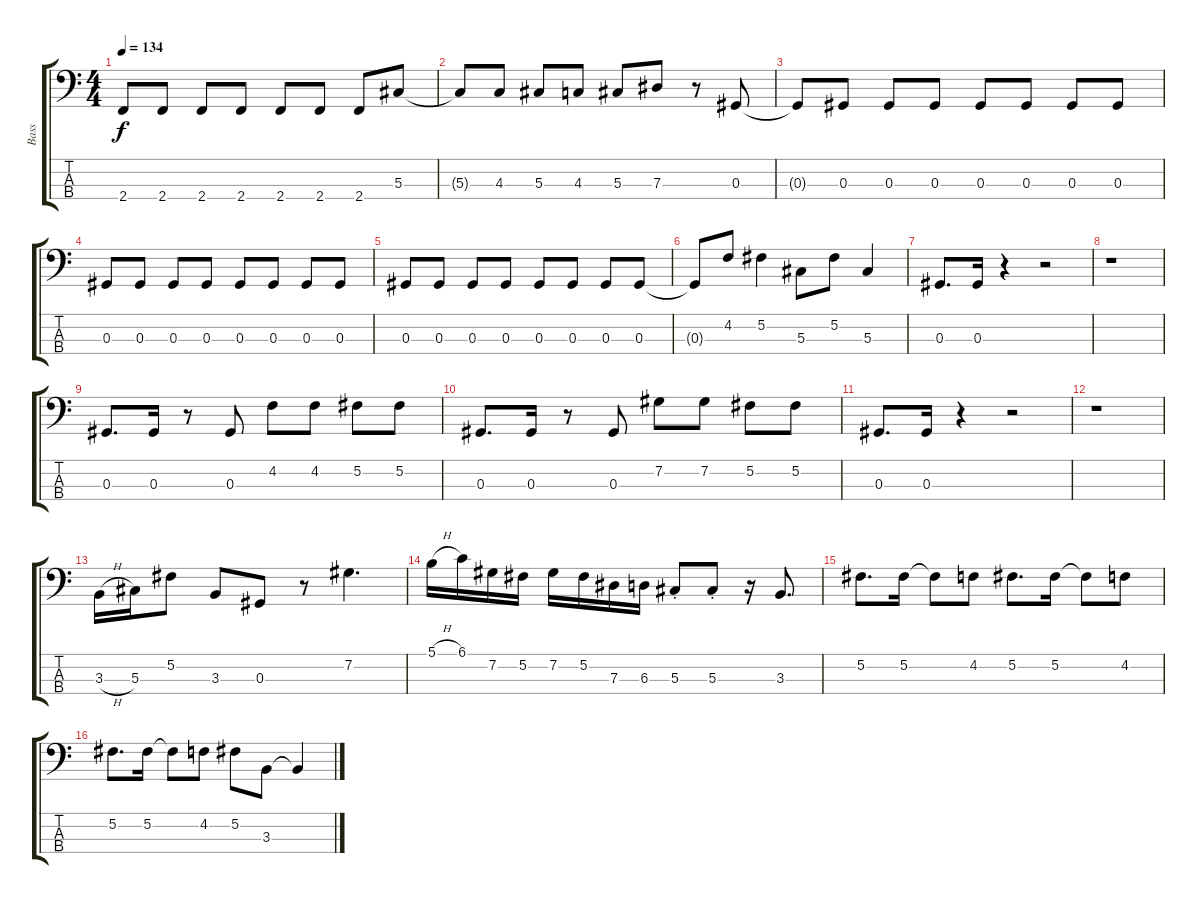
\track ("Bass" "Bass") {instrument electricbasspick}
\staff {score tabs}
\tuning (Gb2 Db2 Ab1 Eb1) {hide}
\ts (4 4)
\tempo 134
\clef f4
\ks c
2.4{t}.8{dy f} 2.4.8 2.4.8 2.4.8 2.4.8 2.4.8 2.4.8 5.3.8 |
5.3{t}.8 4.3.8 5.3.8 4.3.8 5.3.8 7.3.8 r.8 0.3.8 |
0.3{t}.8 0.3.8 0.3.8 0.3.8 0.3.8 0.3.8 0.3.8 0.3.8 |
0.3.8 0.3.8 0.3.8 0.3.8 0.3.8 0.3.8 0.3.8 0.3.8 |
0.3.8 0.3.8 0.3.8 0.3.8 0.3.8 0.3.8 0.3.8 0.3.8 |
0.3{t}.8 4.2.8 5.2.4 5.3.8 5.2.8 5.3.4 |
0.3.8{d} 0.3.16 r.4 r.2 |
r.1 |
0.3.8{d} 0.3.16 r.8 0.3.8 4.2.8 4.2.8 5.2.8 5.2.8 |
0.3.8{d} 0.3.16 r.8 0.3.8 7.2.8 7.2.8 5.2.8 5.2.8 |
0.3.8{d} 0.3.16 r.4 r.2 |
r.1 |
3.3{h}.16 5.3.16 5.2.8 3.3.8 0.3.8 r.8 7.2.4{d} |
5.1{h}.16 6.1.16 7.2.16 5.2.16 7.2.16 5.2.16 7.3.16 6.3.16 5.3{st}.8 5.3{st}.8 r.16 3.3.8{d} |
5.2.8{d} 5.2.16 5.2{t}.8 4.2.8 5.2.8{d} 5.2.16 5.2{t}.8 4.2.8 |
5.2.8{d} 5.2.16 5.2{t}.8 4.2.8 5.2.8 3.3.8 3.3{t}.4
